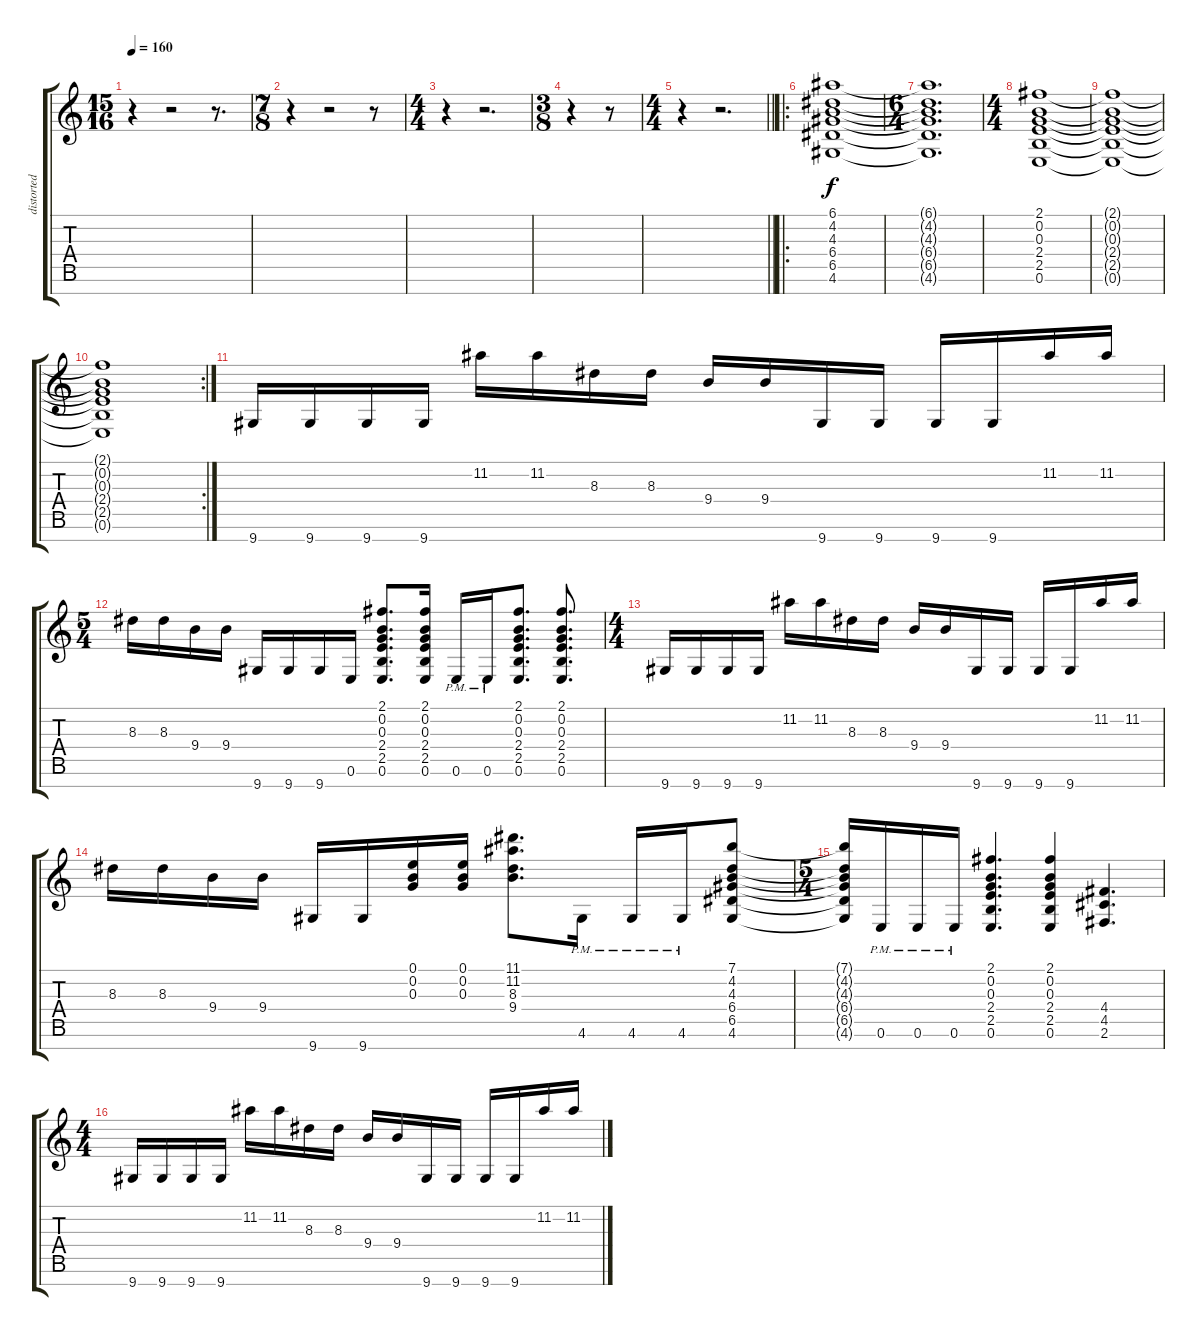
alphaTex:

\track ("distorted lead" "distorted ") {instrument distortionguitar}
\staff {score tabs}
\tuning (E4 B3 G3 D3 A2 E2 B1) {hide}
\ts (15 16)
\tempo 160
\clef g2
\ks c
r.4{dy f} r.2 r.8{d} |
\ts (7 8)
r.4 r.2 r.8 |
\ts (4 4)
r.4 r.2{d} |
\ts (3 8)
r.4 r.8 |
\ts (4 4)
\barLineRight lightlight
r.4 r.2{d} |
\ro
(6.1 4.2 4.3 6.4 6.5 4.6).1 |
\ts (6 4)
(6.1{t} 4.2{t} 4.3{t} 6.4{t} 6.5{t} 4.6{t}).1{d} |
\ts (4 4)
(2.1 0.2 0.3 2.4 2.5 0.6).1 |
(2.1{t} 0.2{t} 0.3{t} 2.4{t} 2.5{t} 0.6{t}).1 |
\rc 2
(2.1{t} 0.2{t} 0.3{t} 2.4{t} 2.5{t} 0.6{t}).1 |
9.7.16 9.7.16 9.7.16 9.7.16 11.2.16 11.2.16 8.3.16 8.3.16 9.4.16 9.4.16 9.7.16 9.7.16 9.7.16 9.7.16 11.2.16 11.2.16 |
\ts (5 4)
8.3.16 8.3.16 9.4.16 9.4.16 9.7.16 9.7.16 9.7.16 0.6.16 (2.1 0.2 0.3 2.4 2.5 0.6).8{d} (2.1 0.2 0.3 2.4 2.5 0.6).16 0.6{pm}.16 0.6{pm}.16 (2.1 0.2 0.3 2.4 2.5 0.6).8{d} (2.1 0.2 0.3 2.4 2.5 0.6).8{d} |
\ts (4 4)
9.7.16 9.7.16 9.7.16 9.7.16 11.2.16 11.2.16 8.3.16 8.3.16 9.4.16 9.4.16 9.7.16 9.7.16 9.7.16 9.7.16 11.2.16 11.2.16 |
8.3.16 8.3.16 9.4.16 9.4.16 9.7.16 9.7.16 (0.1 0.2 0.3).16 (0.1 0.2 0.3).16 (11.1 11.2 8.3 9.4).8{d} 4.6{pm}.16 4.6{pm}.16 4.6{pm}.16 (7.1 4.2 4.3 6.4 6.5 4.6).8 |
\ts (5 4)
(7.1{t} 4.2{t} 4.3{t} 6.4{t} 6.5{t} 4.6{t}).16 0.6{pm}.16 0.6{pm}.16 0.6{pm}.16 (2.1 0.2 0.3 2.4 2.5 0.6).4{d} (2.1 0.2 0.3 2.4 2.5 0.6).4 (4.4 4.5 2.6).4{d} |
\ts (4 4)
9.7.16 9.7.16 9.7.16 9.7.16 11.2.16 11.2.16 8.3.16 8.3.16 9.4.16 9.4.16 9.7.16 9.7.16 9.7.16 9.7.16 11.2.16 11.2.16
